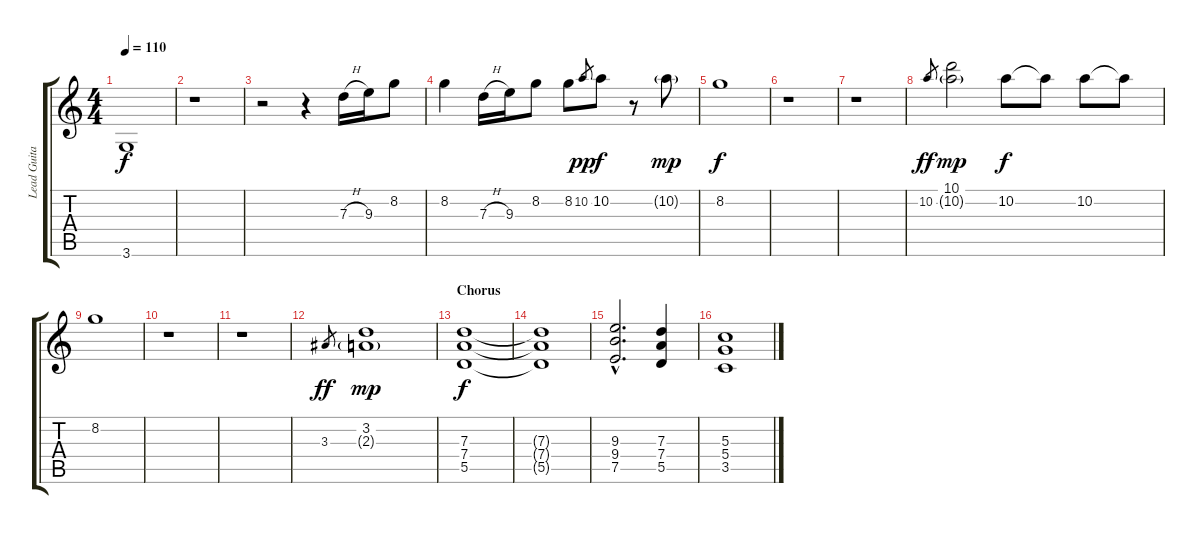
\track ("Lead Guitar - Tracii Guns" "Lead Guita") {instrument electricguitarclean}
\staff {score tabs}
\tuning (E4 B3 G3 D3 A2 E2) {hide}
\ts (4 4)
\tempo 110
\clef g2
\ks c
3.6.1{dy f} |
r.1 |
r.2 r.4 7.3{h}.16 9.3.16 8.2.8 |
8.2.4 7.3{h}.16 9.3.16 8.2.8 8.2.8 10.2.8{gr dy pp} 10.2.8{dy f} r.8 10.2{g}.8{dy mp} |
8.2.1{dy f} |
r.1 |
r.1 |
10.2.8{gr dy ff} (10.1 10.2{g}).2{dy mp} 10.2.8{dy f} 10.2{t}.8 10.2.8 10.2{t}.8 |
8.2.1 |
r.1 |
r.1 |
3.3.8{gr dy ff} (3.2 2.3{g}).1{dy mp} |
\section ("" "Chorus")
(7.3 7.4 5.5).1{dy f} |
(7.3{t} 7.4{t} 5.5{t}).1 |
(9.3{hac} 9.4{hac} 7.5{hac}).2{d} (7.3 7.4 5.5).4 |
(5.3 5.4 3.5).1
